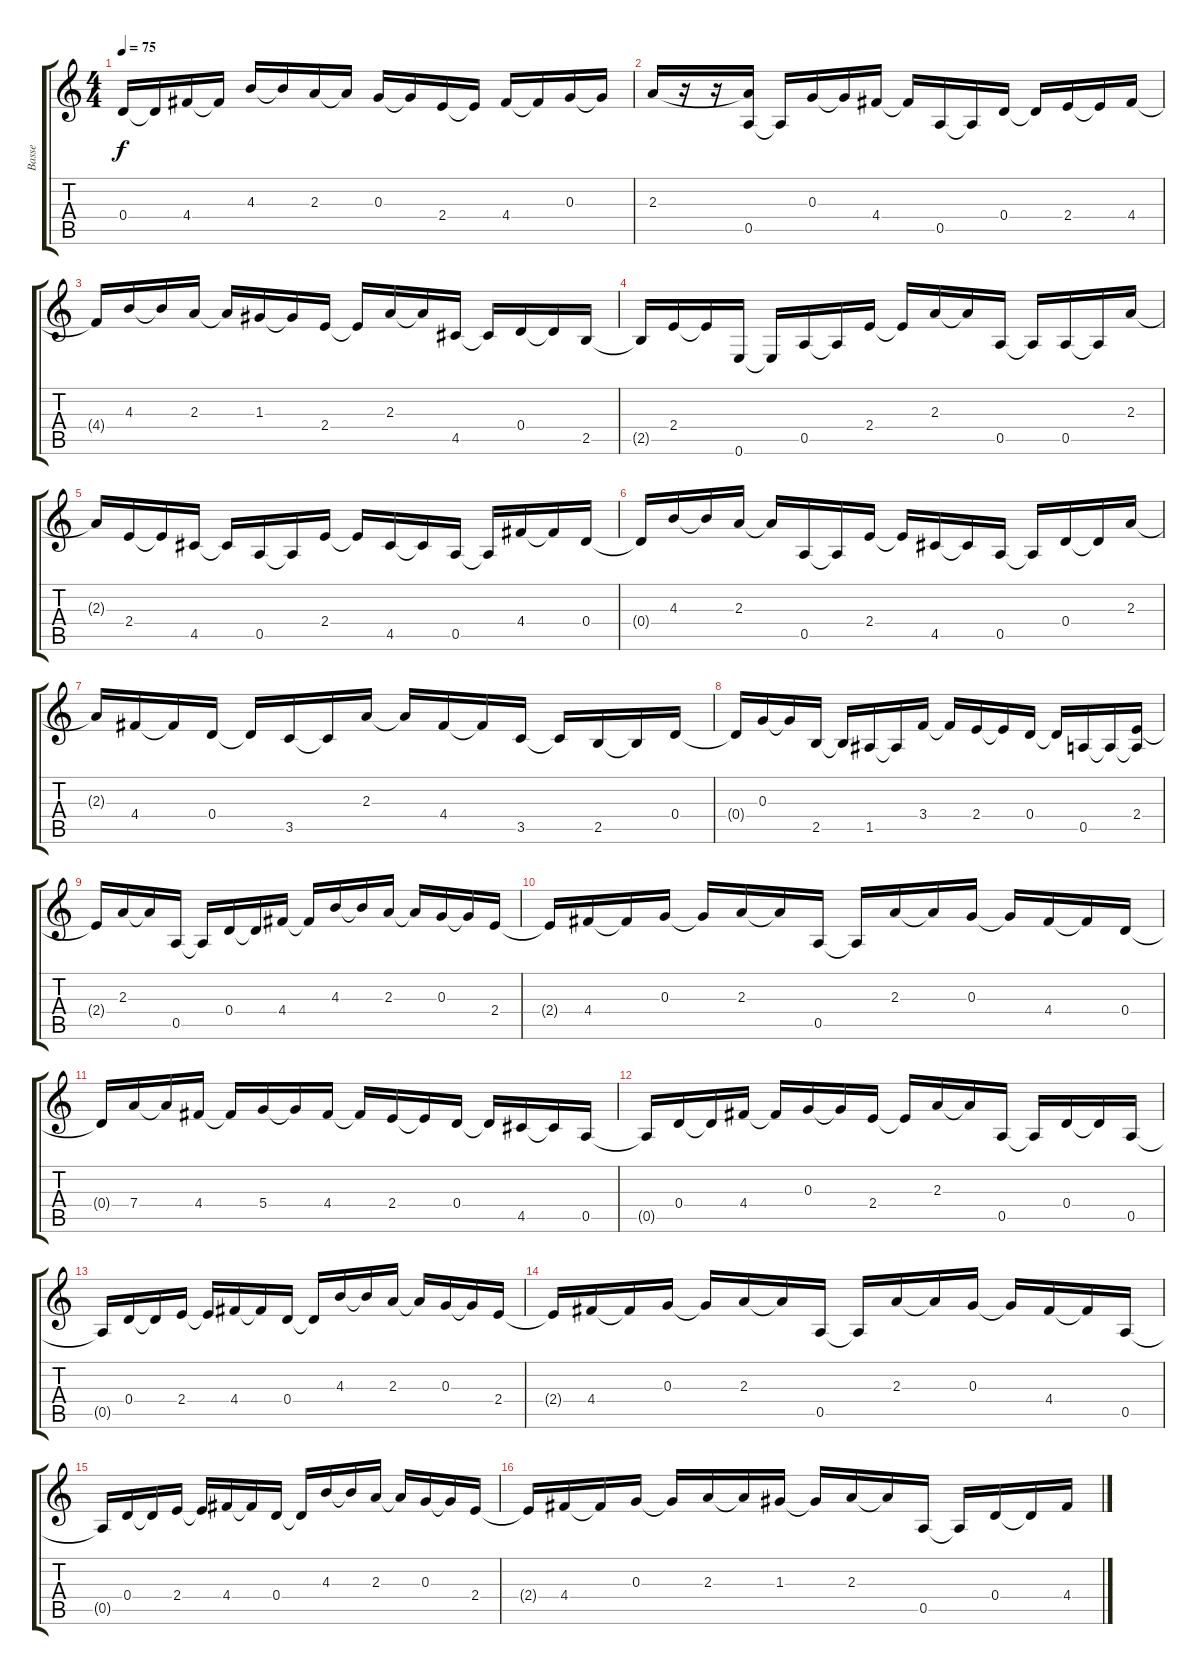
\track ("Basse" "Basse") {instrument electricbassfinger}
\staff {score tabs}
\tuning (E4 B3 G3 D3 A2 E2) {hide}
\ts (4 4)
\tempo 75
\clef g2
\ks c
0.4.16{dy f instrument electricbassfinger} 0.4{t}.16 4.4.16 4.4{t}.16 4.3.16 4.3{t}.16 2.3.16 2.3{t}.16 0.3.16 0.3{t}.16 2.4.16 2.4{t}.16 4.4.16 4.4{t}.16 0.3.16 0.3{t}.16 |
2.3.16 r.16 r.16 (2.3{t} 0.5).16 0.5{t}.16 0.3.16 0.3{t}.16 4.4.16 4.4{t}.16 0.5.16 0.5{t}.16 0.4.16 0.4{t}.16 2.4.16 2.4{t}.16 4.4.16 |
4.4{t}.16 4.3.16 4.3{t}.16 2.3.16 2.3{t}.16 1.3.16 1.3{t}.16 2.4.16 2.4{t}.16 2.3.16 2.3{t}.16 4.5.16 4.5{t}.16 0.4.16 0.4{t}.16 2.5.16 |
2.5{t}.16 2.4.16 2.4{t}.16 0.6.16 0.6{t}.16 0.5.16 0.5{t}.16 2.4.16 2.4{t}.16 2.3.16 2.3{t}.16 0.5.16 0.5{t}.16 0.5.16 0.5{t}.16 2.3.16 |
2.3{t}.16 2.4.16 2.4{t}.16 4.5.16 4.5{t}.16 0.5.16 0.5{t}.16 2.4.16 2.4{t}.16 4.5.16 4.5{t}.16 0.5.16 0.5{t}.16 4.4.16 4.4{t}.16 0.4.16 |
0.4{t}.16 4.3.16 4.3{t}.16 2.3.16 2.3{t}.16 0.5.16 0.5{t}.16 2.4.16 2.4{t}.16 4.5.16 4.5{t}.16 0.5.16 0.5{t}.16 0.4.16 0.4{t}.16 2.3.16 |
2.3{t}.16 4.4.16 4.4{t}.16 0.4.16 0.4{t}.16 3.5.16 3.5{t}.16 2.3.16 2.3{t}.16 4.4.16 4.4{t}.16 3.5.16 3.5{t}.16 2.5.16 2.5{t}.16 0.4.16 |
0.4{t}.16 0.3.16 0.3{t}.16 2.5.16 2.5{t}.16 1.5.16 1.5{t}.16 3.4.16 3.4{t}.16 2.4.16 2.4{t}.16 0.4.16 0.4{t}.16 0.5.16 0.5{t}.16 (2.4 0.5{t}).16 |
2.4{t}.16 2.3.16 2.3{t}.16 0.5.16 0.5{t}.16 0.4.16 0.4{t}.16 4.4.16 4.4{t}.16 4.3.16 4.3{t}.16 2.3.16 2.3{t}.16 0.3.16 0.3{t}.16 2.4.16 |
2.4{t}.16 4.4.16 4.4{t}.16 0.3.16 0.3{t}.16 2.3.16 2.3{t}.16 0.5.16 0.5{t}.16 2.3.16 2.3{t}.16 0.3.16 0.3{t}.16 4.4.16 4.4{t}.16 0.4.16 |
0.4{t}.16 7.4.16 7.4{t}.16 4.4.16 4.4{t}.16 5.4.16 5.4{t}.16 4.4.16 4.4{t}.16 2.4.16 2.4{t}.16 0.4.16 0.4{t}.16 4.5.16 4.5{t}.16 0.5.16 |
0.5{t}.16 0.4.16 0.4{t}.16 4.4.16 4.4{t}.16 0.3.16 0.3{t}.16 2.4.16 2.4{t}.16 2.3.16 2.3{t}.16 0.5.16 0.5{t}.16 0.4.16 0.4{t}.16 0.5.16 |
0.5{t}.16 0.4.16 0.4{t}.16 2.4.16 2.4{t}.16 4.4.16 4.4{t}.16 0.4.16 0.4{t}.16 4.3.16 4.3{t}.16 2.3.16 2.3{t}.16 0.3.16 0.3{t}.16 2.4.16 |
2.4{t}.16 4.4.16 4.4{t}.16 0.3.16 0.3{t}.16 2.3.16 2.3{t}.16 0.5.16 0.5{t}.16 2.3.16 2.3{t}.16 0.3.16 0.3{t}.16 4.4.16 4.4{t}.16 0.5.16 |
0.5{t}.16 0.4.16 0.4{t}.16 2.4.16 2.4{t}.16 4.4.16 4.4{t}.16 0.4.16 0.4{t}.16 4.3.16 4.3{t}.16 2.3.16 2.3{t}.16 0.3.16 0.3{t}.16 2.4.16 |
2.4{t}.16 4.4.16 4.4{t}.16 0.3.16 0.3{t}.16 2.3.16 2.3{t}.16 1.3.16 1.3{t}.16 2.3.16 2.3{t}.16 0.5.16 0.5{t}.16 0.4.16 0.4{t}.16 4.4.16
